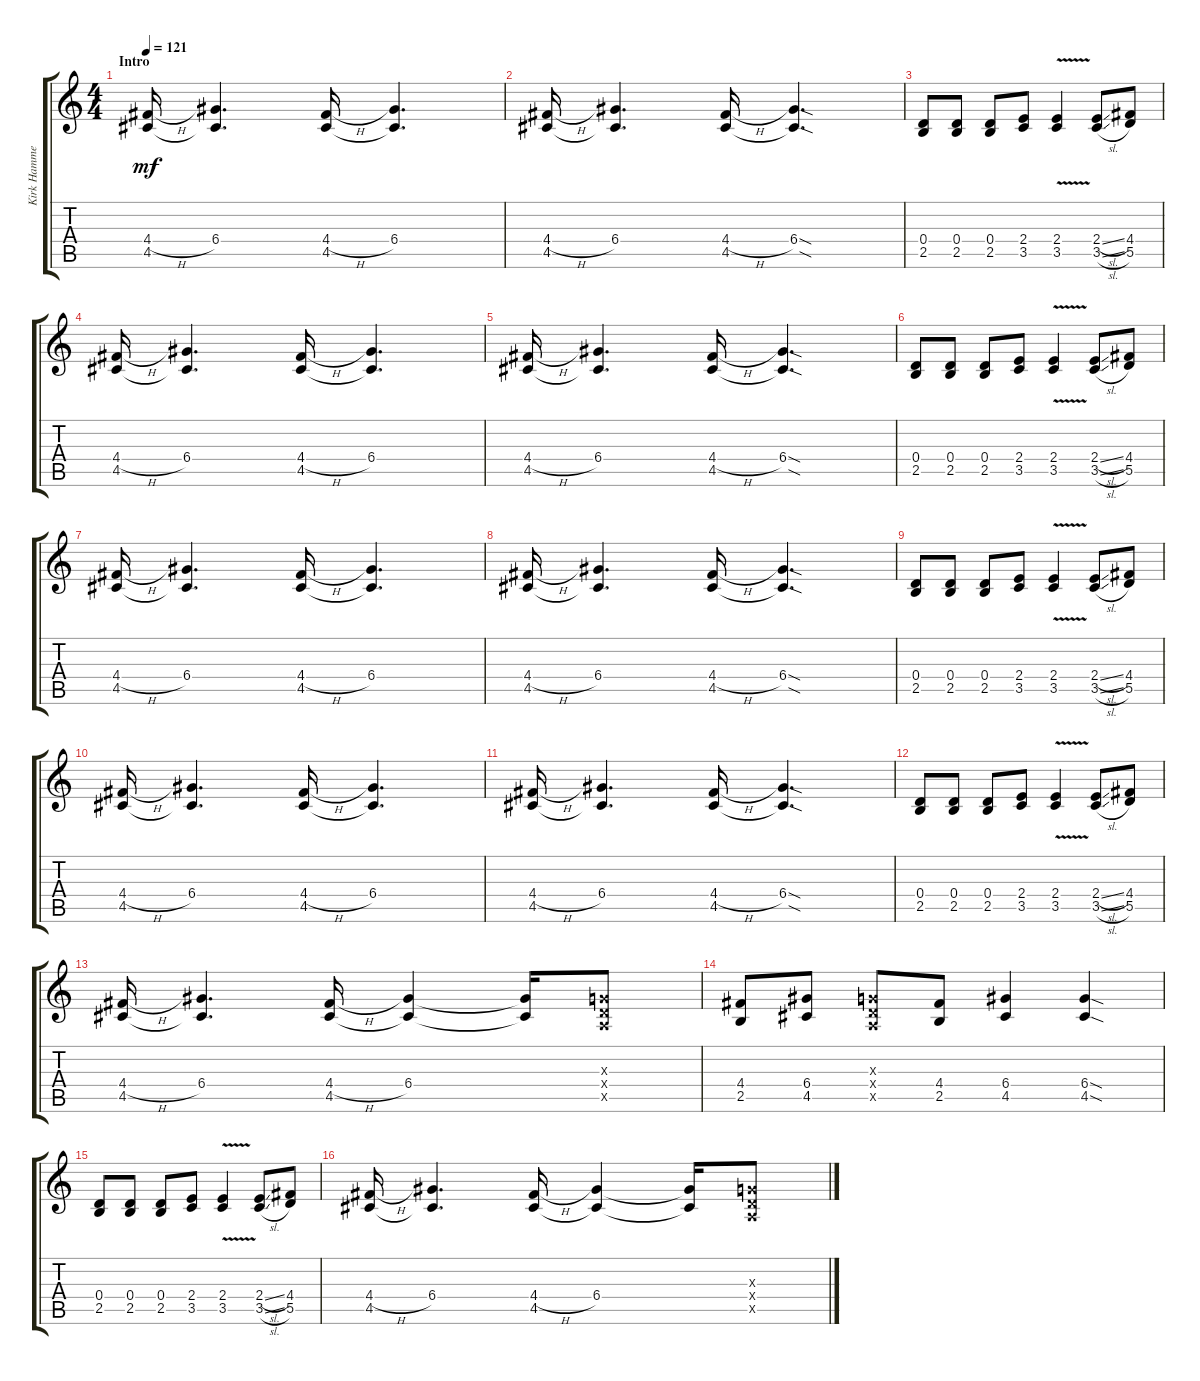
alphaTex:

\track ("Kirk Hammett" "Kirk Hamme") {instrument distortionguitar}
\staff {score tabs}
\tuning (E4 B3 G3 D3 A2 E2) {hide}
\ts (4 4)
\section ("" "Intro")
\tempo 121
\clef g2
\ks c
(4.4{h} 4.5).16{dy mf instrument distortionguitar} (6.4 4.5{t}).4{d} (4.4{h} 4.5).16 (6.4 4.5{t}).4{d} |
(4.4{h} 4.5).16 (6.4 4.5{t}).4{d} (4.4{h} 4.5).16 (6.4{sod} 4.5{sod t}).4{d} |
(0.4 2.5).8 (0.4 2.5).8 (0.4 2.5).8 (2.4 3.5).8 (2.4 3.5{v}).4 (2.4{sl} 3.5{sl}).8 (4.4 5.5).8 |
(4.4{h} 4.5).16 (6.4 4.5{t}).4{d} (4.4{h} 4.5).16 (6.4 4.5{t}).4{d} |
(4.4{h} 4.5).16 (6.4 4.5{t}).4{d} (4.4{h} 4.5).16 (6.4{sod} 4.5{sod t}).4{d} |
(0.4 2.5).8 (0.4 2.5).8 (0.4 2.5).8 (2.4 3.5).8 (2.4 3.5{v}).4 (2.4{sl} 3.5{sl}).8 (4.4 5.5).8 |
(4.4{h} 4.5).16 (6.4 4.5{t}).4{d} (4.4{h} 4.5).16 (6.4 4.5{t}).4{d} |
(4.4{h} 4.5).16 (6.4 4.5{t}).4{d} (4.4{h} 4.5).16 (6.4{sod} 4.5{sod t}).4{d} |
(0.4 2.5).8 (0.4 2.5).8 (0.4 2.5).8 (2.4 3.5).8 (2.4 3.5{v}).4 (2.4{sl} 3.5{sl}).8 (4.4 5.5).8 |
(4.4{h} 4.5).16 (6.4 4.5{t}).4{d} (4.4{h} 4.5).16 (6.4 4.5{t}).4{d} |
(4.4{h} 4.5).16 (6.4 4.5{t}).4{d} (4.4{h} 4.5).16 (6.4{sod} 4.5{sod t}).4{d} |
(0.4 2.5).8 (0.4 2.5).8 (0.4 2.5).8 (2.4 3.5).8 (2.4 3.5{v}).4 (2.4{sl} 3.5{sl}).8 (4.4 5.5).8 |
(4.4{h} 4.5).16 (6.4 4.5{t}).4{d} (4.4{h} 4.5).16 (6.4 4.5{t}).4 (6.4{t} 4.5{t}).16 (0.3{x} 0.4{x} 0.5{x}).8 |
(4.4 2.5).8 (6.4 4.5).8 (0.3{x} 0.4{x} 0.5{x}).8 (4.4 2.5).8 (6.4 4.5).4 (6.4{sod} 4.5{sod}).4 |
(0.4 2.5).8 (0.4 2.5).8 (0.4 2.5).8 (2.4 3.5).8 (2.4 3.5{v}).4 (2.4{sl} 3.5{sl}).8 (4.4 5.5).8 |
(4.4{h} 4.5).16 (6.4 4.5{t}).4{d} (4.4{h} 4.5).16 (6.4 4.5{t}).4 (6.4{t} 4.5{t}).16 (0.3{x} 0.4{x} 0.5{x}).8
